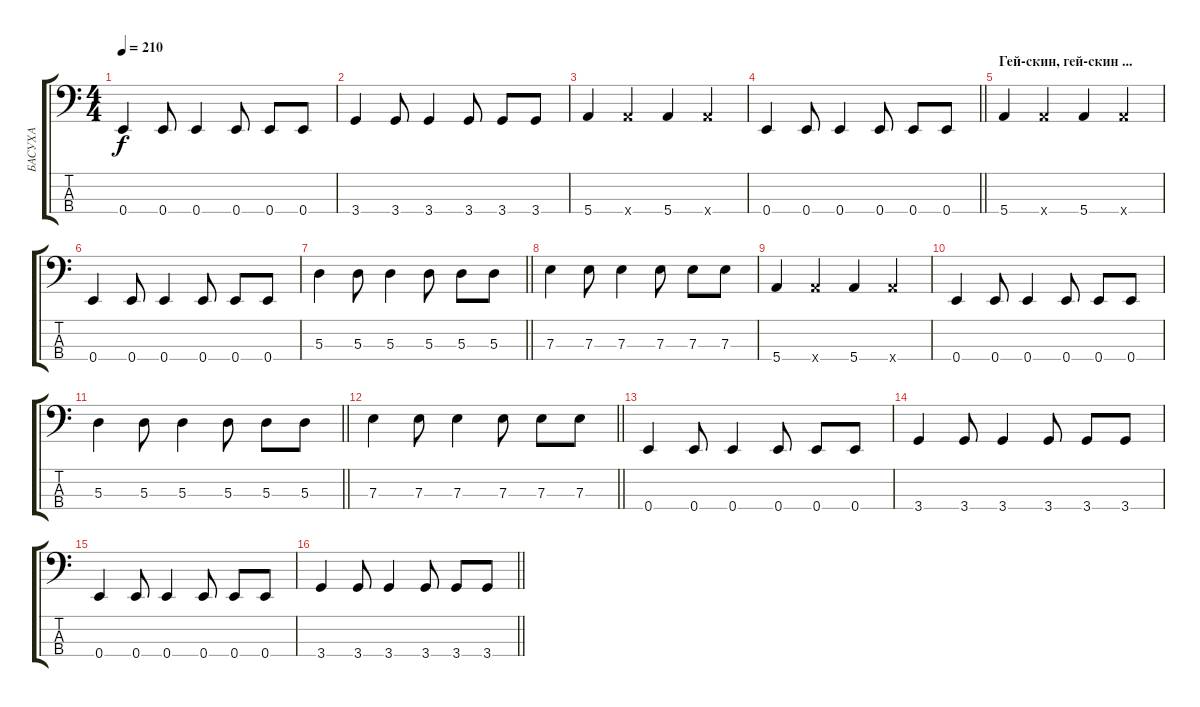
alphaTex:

\track ("БАСУХА" "БАСУХА") {instrument electricbassfinger}
\staff {score tabs}
\tuning (G2 D2 A1 E1) {hide}
\ts (4 4)
\tempo 210
\clef f4
\ks c
0.4.4{dy f} 0.4.8 0.4.4 0.4.8 0.4.8 0.4.8 |
3.4.4 3.4.8 3.4.4 3.4.8 3.4.8 3.4.8 |
5.4.4 5.4{x}.4 5.4.4 5.4{x}.4 |
\barLineRight lightlight
0.4.4 0.4.8 0.4.4 0.4.8 0.4.8 0.4.8 |
\section ("" "Гей-скин, гей-скин ...")
5.4.4 5.4{x}.4 5.4.4 5.4{x}.4 |
0.4.4 0.4.8 0.4.4 0.4.8 0.4.8 0.4.8 |
\barLineRight lightlight
5.3.4 5.3.8 5.3.4 5.3.8 5.3.8 5.3.8 |
7.3.4 7.3.8 7.3.4 7.3.8 7.3.8 7.3.8 |
5.4.4 5.4{x}.4 5.4.4 5.4{x}.4 |
0.4.4 0.4.8 0.4.4 0.4.8 0.4.8 0.4.8 |
\barLineRight lightlight
5.3.4 5.3.8 5.3.4 5.3.8 5.3.8 5.3.8 |
\barLineRight lightlight
7.3.4 7.3.8 7.3.4 7.3.8 7.3.8 7.3.8 |
\section ("" "")
0.4.4 0.4.8 0.4.4 0.4.8 0.4.8 0.4.8 |
3.4.4 3.4.8 3.4.4 3.4.8 3.4.8 3.4.8 |
0.4.4 0.4.8 0.4.4 0.4.8 0.4.8 0.4.8 |
\barLineRight lightlight
3.4.4 3.4.8 3.4.4 3.4.8 3.4.8 3.4.8
